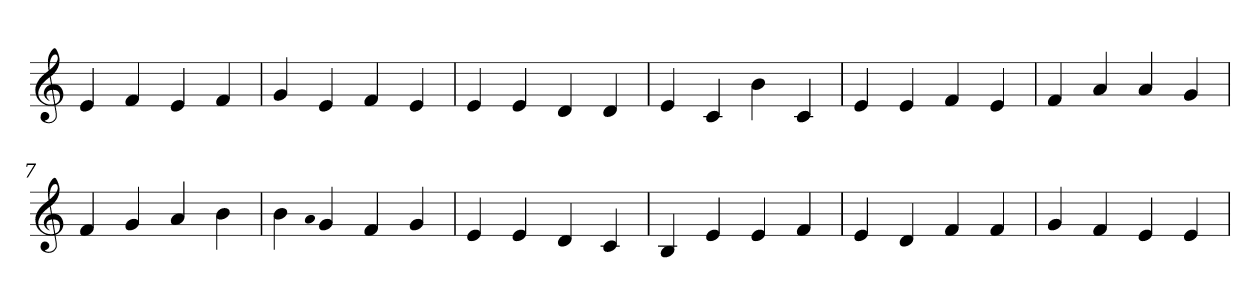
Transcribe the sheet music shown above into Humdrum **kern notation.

**kern
*part1
*staff1
*clefG2
=1
4e
4f
4e
4f
=2
4g
4e
4f
4e
=3
4e
4e
4d
4d
=4
4e
4c
4b
4c
=5
4e
4e
4f
4e
=6
4f
4a
4a
4g
=7
4f
4g
4a
4b
=8
4b
qqa
4g
4f
4g
=9
4e
4e
4d
4c
=10
4B
4e
4e
4f
=11
4e
4d
4f
4f
=12
4g
4f
4e
4e
=
*-
